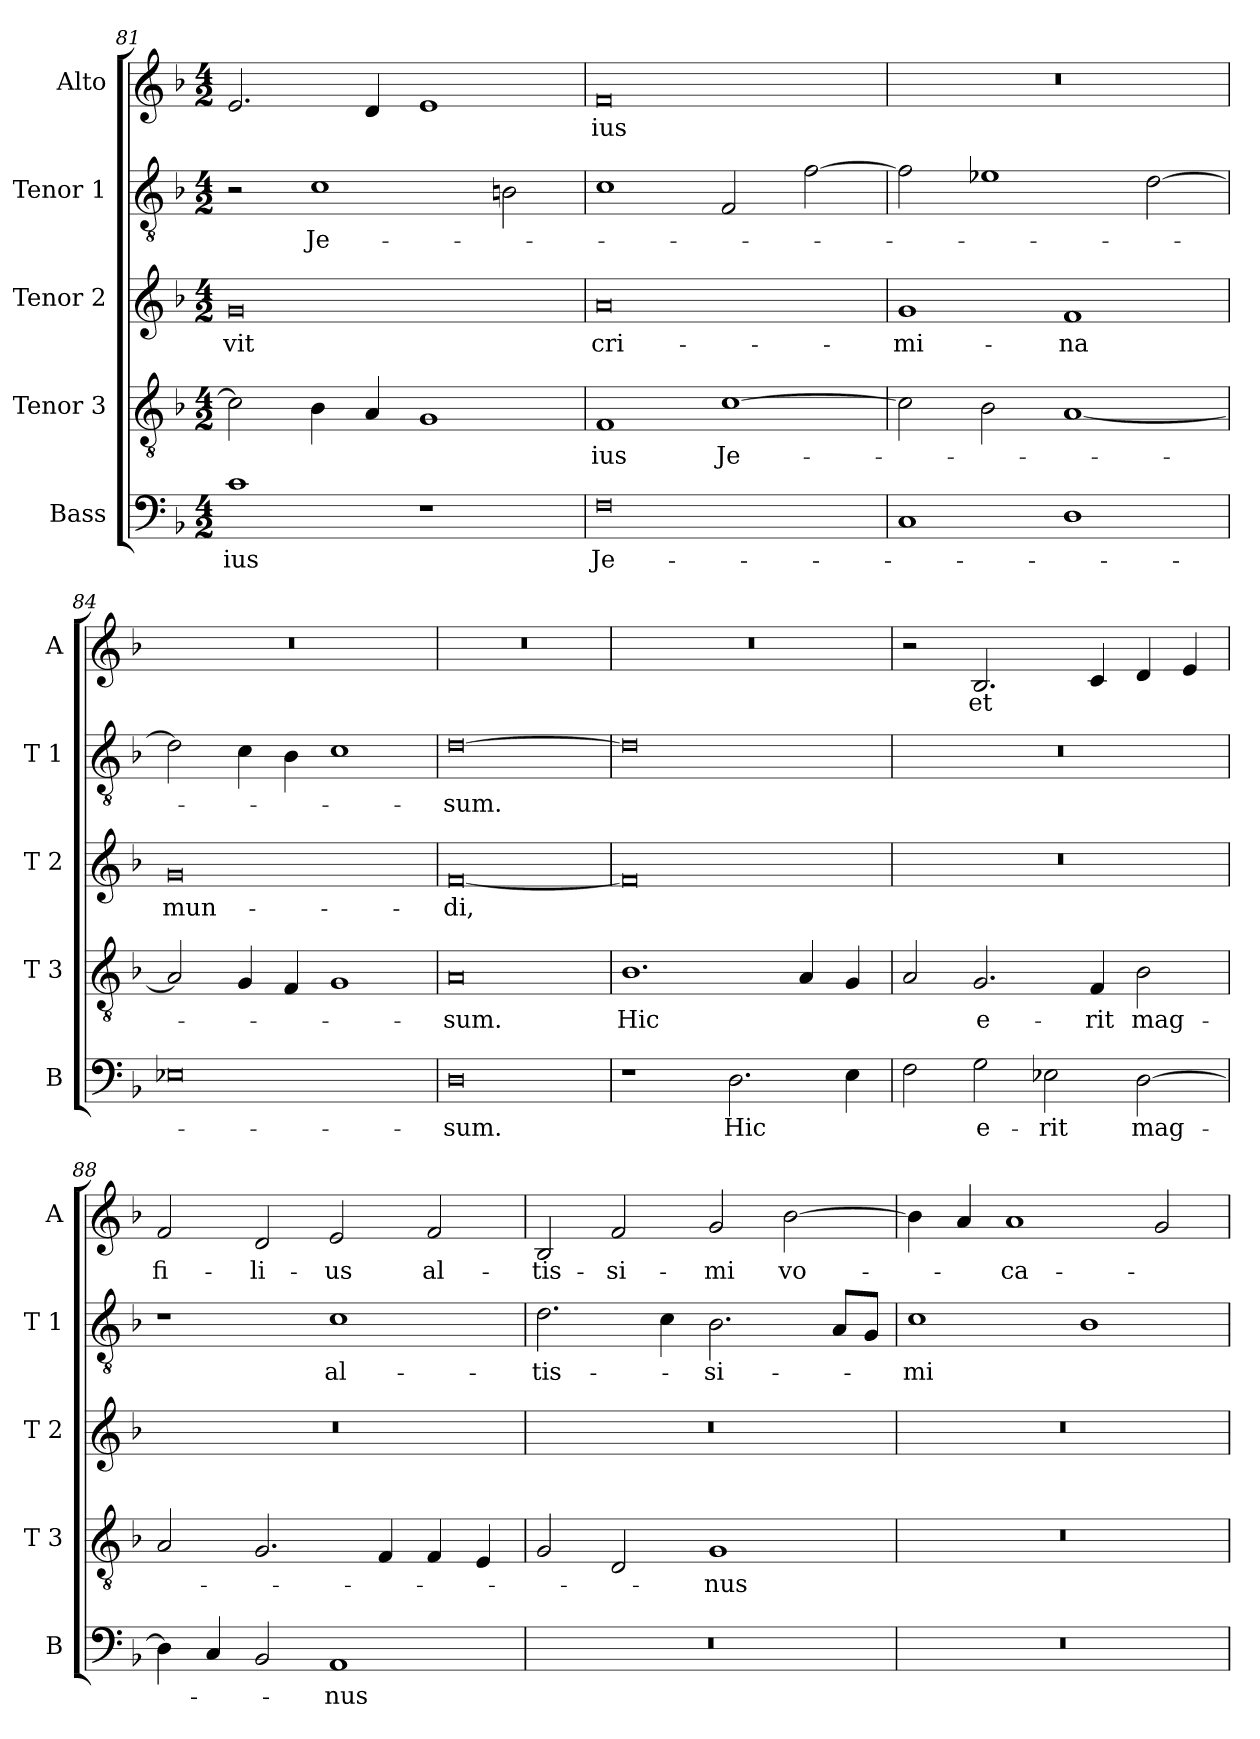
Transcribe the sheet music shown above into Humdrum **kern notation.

**kern	**text	**kern	**text	**kern	**text	**kern	**text	**kern	**text
*part5	*part5	*part4	*part4	*part3	*part3	*part2	*part2	*part1	*part1
*staff5	*staff5	*staff4	*staff4	*staff3	*staff3	*staff2	*staff2	*staff1	*staff1
*I"Bass	*	*I"Tenor 3	*	*I"Tenor 2	*	*I"Tenor 1	*	*I"Alto	*
*I'B	*	*I'T 3	*	*I'T 2	*	*I'T 1	*	*I'A	*
*clefF4	*	*clefGv2	*	*clefG2	*	*clefGv2	*	*clefG2	*
*k[b-]	*	*k[b-]	*	*k[b-]	*	*k[b-]	*	*k[b-]	*
*F:	*	*F:	*	*F:	*	*F:	*	*F:	*
*M4/2	*	*M4/2	*	*M4/2	*	*M4/2	*	*M4/2	*
=81	=81	=81	=81	=81	=81	=81	=81	=81	=81
!	!LO:LY:b	!	!	!	!LO:LY:b	!	!	!	!
1c	-ius	2c\]	.	0g	-vit	2r	.	2.e/	.
!	!	!	!	!	!	!	!LO:LY:b	!	!
.	.	4B-\	.	.	.	1c	Je-	.	.
.	.	4A/	.	.	.	.	.	4d/	.
1r	.	1G	.	.	.	.	.	1e	.
.	.	.	.	.	.	2Bn\	.	.	.
!!LO:LB:g=z
=82	=82	=82	=82	=82	=82	=82	=82	=82	=82
!	!LO:LY:b	!	!LO:LY:b	!	!LO:LY:b	!	!	!	!LO:LY:b
0F	Je-	1F	-ius	0a	cri-	1c	.	0f	-ius
!	!	!	!LO:LY:b	!	!	!	!	!	!
.	.	[1c	Je-	.	.	2F/	.	.	.
.	.	.	.	.	.	[2f\	.	.	.
=83	=83	=83	=83	=83	=83	=83	=83	=83	=83
!	!	!	!	!	!LO:LY:b	!	!	!	!
1C	.	2c\]	.	1g	-mi-	2f\]	.	0r	.
.	.	2B-\	.	.	.	1e-X	.	.	.
!	!	!	!	!	!LO:LY:b	!	!	!	!
1D	.	[1A	.	1f	-na	.	.	.	.
.	.	.	.	.	.	[2d\	.	.	.
=84	=84	=84	=84	=84	=84	=84	=84	=84	=84
!	!	!	!	!	!LO:LY:b	!	!	!	!
0E-X	.	2A/]	.	0g	mun-	2d\]	.	0r	.
.	.	4G/	.	.	.	4c\	.	.	.
.	.	4F/	.	.	.	4B-\	.	.	.
.	.	1G	.	.	.	1c	.	.	.
=85	=85	=85	=85	=85	=85	=85	=85	=85	=85
!	!LO:LY:b	!	!LO:LY:b	!	!LO:LY:b	!	!LO:LY:b	!	!
0D	-sum.	0A	-sum.	[0f	-di,	[0d	-sum.	0r	.
=86	=86	=86	=86	=86	=86	=86	=86	=86	=86
!	!	!	!LO:LY:b	!	!	!	!	!	!
1r	.	1.B-	Hic	0f]	.	0d]	.	0r	.
!	!LO:LY:b	!	!	!	!	!	!	!	!
2.D\	Hic	.	.	.	.	.	.	.	.
.	.	4A/	.	.	.	.	.	.	.
4E\	.	4G/	.	.	.	.	.	.	.
=87	=87	=87	=87	=87	=87	=87	=87	=87	=87
2F\	.	2A/	.	0r	.	0r	.	2r	.
!	!LO:LY:b	!	!LO:LY:b	!	!	!	!	!	!LO:LY:b
2G\	e-	2.G/	e-	.	.	.	.	2.B-/	et
!	!LO:LY:b	!	!	!	!	!	!	!	!
2E-X\	-rit	.	.	.	.	.	.	.	.
!	!	!	!LO:LY:b	!	!	!	!	!	!
.	.	4F/	-rit	.	.	.	.	4c/	.
!	!LO:LY:b	!	!LO:LY:b	!	!	!	!	!	!
[2D\	mag-	2B-\	mag-	.	.	.	.	4d/	.
.	.	.	.	.	.	.	.	4e/	.
=88	=88	=88	=88	=88	=88	=88	=88	=88	=88
!	!	!	!	!	!	!	!	!	!LO:LY:b
4D\]	.	2A/	.	0r	.	1r	.	2f/	fi-
4C/	.	.	.	.	.	.	.	.	.
!	!	!	!	!	!	!	!	!	!LO:LY:b
2BB-/	.	2.G/	.	.	.	.	.	2d/	-li-
!	!LO:LY:b	!	!	!	!	!	!LO:LY:b	!	!LO:LY:b
1AA	-nus	.	.	.	.	1c	al-	2e/	-us
.	.	4F/	.	.	.	.	.	.	.
!	!	!	!	!	!	!	!	!	!LO:LY:b
.	.	4F/	.	.	.	.	.	2f/	al-
.	.	4E/	.	.	.	.	.	.	.
!!LO:PB:g=z
=89	=89	=89	=89	=89	=89	=89	=89	=89	=89
!	!	!	!	!	!	!	!LO:LY:b	!	!LO:LY:b
0r	.	2G/	.	0r	.	2.d\	-tis-	2B-/	-tis-
!	!	!	!	!	!	!	!	!	!LO:LY:b
.	.	2D/	.	.	.	.	.	2f/	-si-
.	.	.	.	.	.	4c\	.	.	.
!	!	!	!LO:LY:b	!	!	!	!LO:LY:b	!	!LO:LY:b
.	.	1G	-nus	.	.	2.B-\	-si-	2g/	-mi
!	!	!	!	!	!	!	!	!	!LO:LY:b
.	.	.	.	.	.	.	.	[2b-\	vo-
.	.	.	.	.	.	8A/L	.	.	.
.	.	.	.	.	.	8G/J	.	.	.
=90	=90	=90	=90	=90	=90	=90	=90	=90	=90
!	!	!	!	!	!	!	!LO:LY:b	!	!
0r	.	0r	.	0r	.	1c	-mi	4b-\]	.
.	.	.	.	.	.	.	.	4a/	.
!	!	!	!	!	!	!	!	!	!LO:LY:b
.	.	.	.	.	.	.	.	1a	-ca-
.	.	.	.	.	.	1B-	.	.	.
.	.	.	.	.	.	.	.	2g/	.
=	=	=	=	=	=	=	=	=	=
*-	*-	*-	*-	*-	*-	*-	*-	*-	*-
